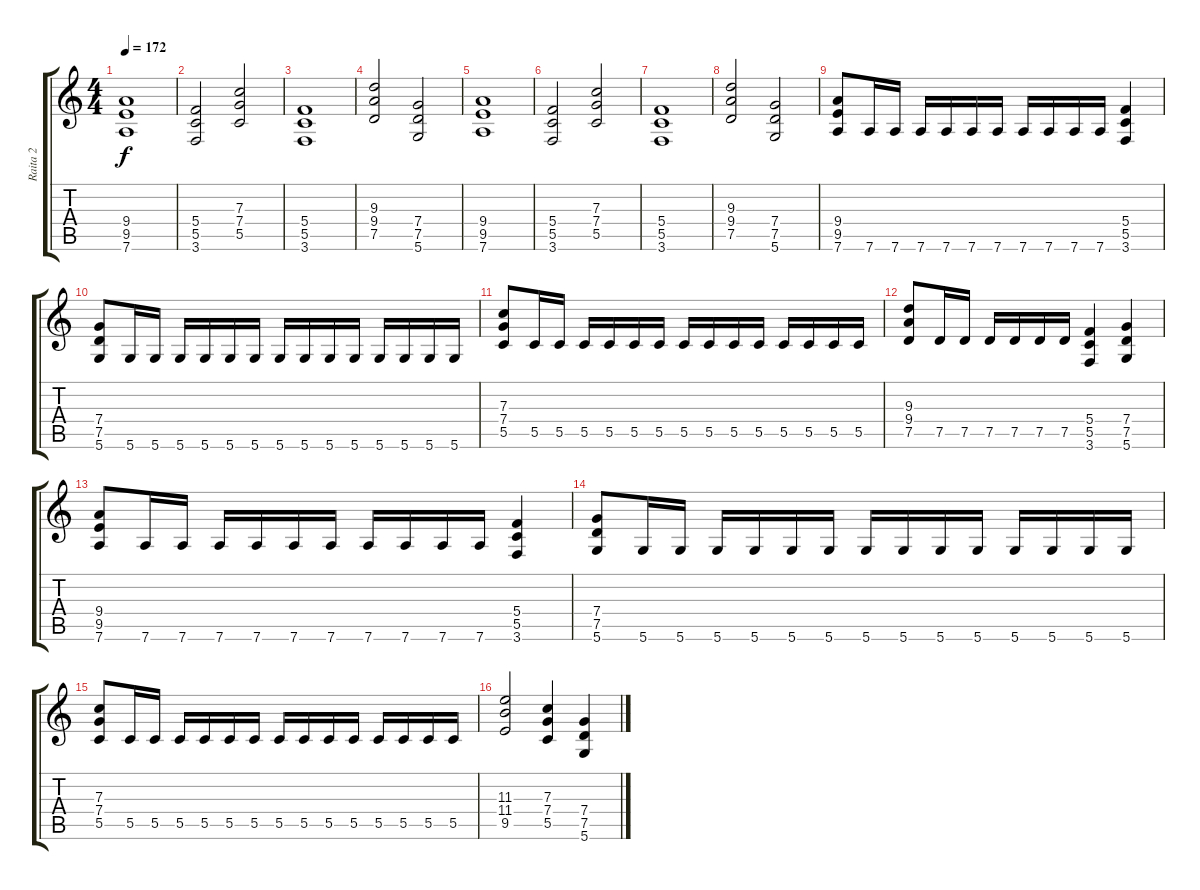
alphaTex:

\track ("Raita 2" "Raita 2") {instrument overdrivenguitar}
\staff {score tabs}
\tuning (D4 A3 F3 C3 G2 D2) {hide}
\ts (4 4)
\tempo 172
\clef g2
\ks c
(9.4 9.5 7.6).1{dy f} |
(5.4 5.5 3.6).2 (7.3 7.4 5.5).2 |
(5.4 5.5 3.6).1 |
(9.3 9.4 7.5).2 (7.4 7.5 5.6).2 |
(9.4 9.5 7.6).1 |
(5.4 5.5 3.6).2 (7.3 7.4 5.5).2 |
(5.4 5.5 3.6).1 |
(9.3 9.4 7.5).2 (7.4 7.5 5.6).2 |
(9.4 9.5 7.6).8 7.6.16 7.6.16 7.6.16 7.6.16 7.6.16 7.6.16 7.6.16 7.6.16 7.6.16 7.6.16 (5.4 5.5 3.6).4 |
(7.4 7.5 5.6).8 5.6.16 5.6.16 5.6.16 5.6.16 5.6.16 5.6.16 5.6.16 5.6.16 5.6.16 5.6.16 5.6.16 5.6.16 5.6.16 5.6.16 |
(7.3 7.4 5.5).8 5.5.16 5.5.16 5.5.16 5.5.16 5.5.16 5.5.16 5.5.16 5.5.16 5.5.16 5.5.16 5.5.16 5.5.16 5.5.16 5.5.16 |
(9.3 9.4 7.5).8 7.5.16 7.5.16 7.5.16 7.5.16 7.5.16 7.5.16 (5.4 5.5 3.6).4 (7.4 7.5 5.6).4 |
(9.4 9.5 7.6).8 7.6.16 7.6.16 7.6.16 7.6.16 7.6.16 7.6.16 7.6.16 7.6.16 7.6.16 7.6.16 (5.4 5.5 3.6).4 |
(7.4 7.5 5.6).8 5.6.16 5.6.16 5.6.16 5.6.16 5.6.16 5.6.16 5.6.16 5.6.16 5.6.16 5.6.16 5.6.16 5.6.16 5.6.16 5.6.16 |
(7.3 7.4 5.5).8 5.5.16 5.5.16 5.5.16 5.5.16 5.5.16 5.5.16 5.5.16 5.5.16 5.5.16 5.5.16 5.5.16 5.5.16 5.5.16 5.5.16 |
(11.3 11.4 9.5).2 (7.3 7.4 5.5).4 (7.4 7.5 5.6).4
